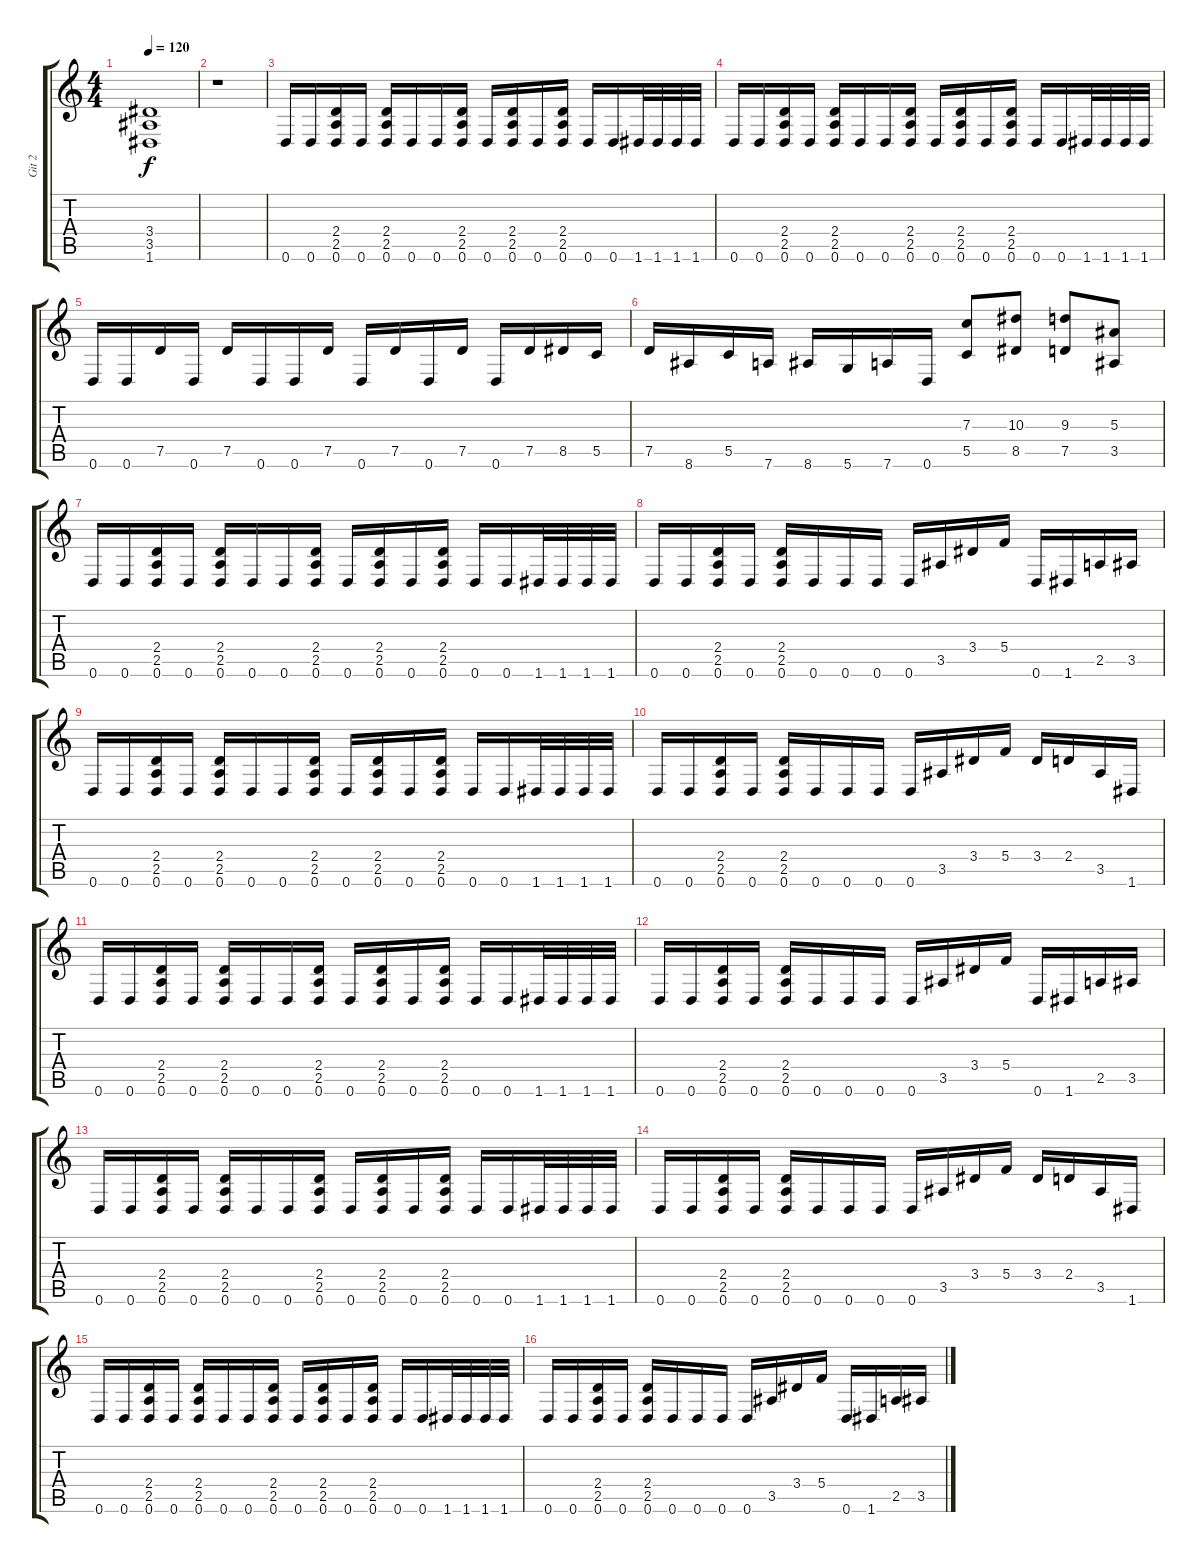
\track ("Git 2" "Git 2") {instrument distortionguitar}
\staff {score tabs}
\tuning (D4 A3 F3 C3 G2 D2) {hide}
\ts (4 4)
\tempo 120
\clef g2
\ks c
(3.4 3.5 1.6).1{dy f} |
r.1 |
0.6.16 0.6.16 (2.4 2.5 0.6).16 0.6.16 (2.4 2.5 0.6).16 0.6.16 0.6.16 (2.4 2.5 0.6).16 0.6.16 (2.4 2.5 0.6).16 0.6.16 (2.4 2.5 0.6).16 0.6.16 0.6.16 1.6.32 1.6.32 1.6.32 1.6.32 |
0.6.16 0.6.16 (2.4 2.5 0.6).16 0.6.16 (2.4 2.5 0.6).16 0.6.16 0.6.16 (2.4 2.5 0.6).16 0.6.16 (2.4 2.5 0.6).16 0.6.16 (2.4 2.5 0.6).16 0.6.16 0.6.16 1.6.32 1.6.32 1.6.32 1.6.32 |
0.6.16 0.6.16 7.5.16 0.6.16 7.5.16 0.6.16 0.6.16 7.5.16 0.6.16 7.5.16 0.6.16 7.5.16 0.6.16 7.5.16 8.5.16 5.5.16 |
7.5.16 8.6.16 5.5.16 7.6.16 8.6.16 5.6.16 7.6.16 0.6.16 (7.3 5.5).8 (10.3 8.5).8 (9.3 7.5).8 (5.3 3.5).8 |
0.6.16 0.6.16 (2.4 2.5 0.6).16 0.6.16 (2.4 2.5 0.6).16 0.6.16 0.6.16 (2.4 2.5 0.6).16 0.6.16 (2.4 2.5 0.6).16 0.6.16 (2.4 2.5 0.6).16 0.6.16 0.6.16 1.6.32 1.6.32 1.6.32 1.6.32 |
0.6.16 0.6.16 (2.4 2.5 0.6).16 0.6.16 (2.4 2.5 0.6).16 0.6.16 0.6.16 0.6.16 0.6.16 3.5.16 3.4.16 5.4.16 0.6.16 1.6.16 2.5.16 3.5.16 |
0.6.16 0.6.16 (2.4 2.5 0.6).16 0.6.16 (2.4 2.5 0.6).16 0.6.16 0.6.16 (2.4 2.5 0.6).16 0.6.16 (2.4 2.5 0.6).16 0.6.16 (2.4 2.5 0.6).16 0.6.16 0.6.16 1.6.32 1.6.32 1.6.32 1.6.32 |
0.6.16 0.6.16 (2.4 2.5 0.6).16 0.6.16 (2.4 2.5 0.6).16 0.6.16 0.6.16 0.6.16 0.6.16 3.5.16 3.4.16 5.4.16 3.4.16 2.4.16 3.5.16 1.6.16 |
0.6.16 0.6.16 (2.4 2.5 0.6).16 0.6.16 (2.4 2.5 0.6).16 0.6.16 0.6.16 (2.4 2.5 0.6).16 0.6.16 (2.4 2.5 0.6).16 0.6.16 (2.4 2.5 0.6).16 0.6.16 0.6.16 1.6.32 1.6.32 1.6.32 1.6.32 |
0.6.16 0.6.16 (2.4 2.5 0.6).16 0.6.16 (2.4 2.5 0.6).16 0.6.16 0.6.16 0.6.16 0.6.16 3.5.16 3.4.16 5.4.16 0.6.16 1.6.16 2.5.16 3.5.16 |
0.6.16 0.6.16 (2.4 2.5 0.6).16 0.6.16 (2.4 2.5 0.6).16 0.6.16 0.6.16 (2.4 2.5 0.6).16 0.6.16 (2.4 2.5 0.6).16 0.6.16 (2.4 2.5 0.6).16 0.6.16 0.6.16 1.6.32 1.6.32 1.6.32 1.6.32 |
0.6.16 0.6.16 (2.4 2.5 0.6).16 0.6.16 (2.4 2.5 0.6).16 0.6.16 0.6.16 0.6.16 0.6.16 3.5.16 3.4.16 5.4.16 3.4.16 2.4.16 3.5.16 1.6.16 |
0.6.16 0.6.16 (2.4 2.5 0.6).16 0.6.16 (2.4 2.5 0.6).16 0.6.16 0.6.16 (2.4 2.5 0.6).16 0.6.16 (2.4 2.5 0.6).16 0.6.16 (2.4 2.5 0.6).16 0.6.16 0.6.16 1.6.32 1.6.32 1.6.32 1.6.32 |
0.6.16 0.6.16 (2.4 2.5 0.6).16 0.6.16 (2.4 2.5 0.6).16 0.6.16 0.6.16 0.6.16 0.6.16 3.5.16 3.4.16 5.4.16 0.6.16 1.6.16 2.5.16 3.5.16
